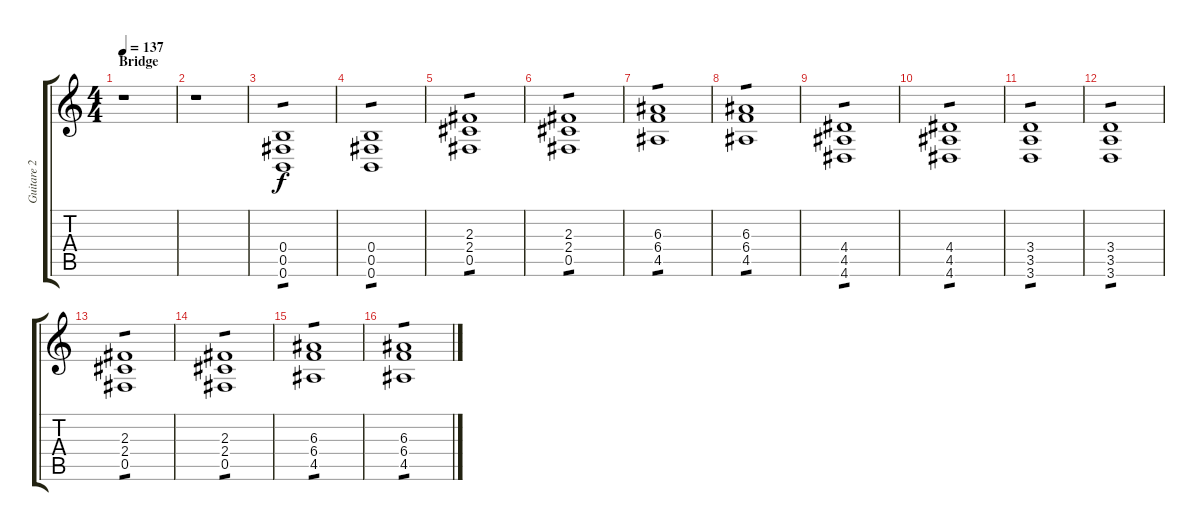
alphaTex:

\track ("Guitare 2" "Guitare 2") {instrument distortionguitar}
\staff {score tabs}
\tuning (Db4 Ab3 E3 B2 Gb2 B1) {hide}
\ts (4 4)
\section ("" "Bridge")
\tempo 137
\clef g2
\ks c
r.1{dy f} |
r.1 |
(0.4 0.5 0.6).1{tp 1} |
(0.4 0.5 0.6).1{tp 1} |
(2.3 2.4 0.5).1{tp 1} |
(2.3 2.4 0.5).1{tp 1} |
(6.3 6.4 4.5).1{tp 1} |
(6.3 6.4 4.5).1{tp 1} |
(4.4 4.5 4.6).1{tp 1} |
(4.4 4.5 4.6).1{tp 1} |
(3.4 3.5 3.6).1{tp 1} |
(3.4 3.5 3.6).1{tp 1} |
(2.3 2.4 0.5).1{tp 1} |
(2.3 2.4 0.5).1{tp 1} |
(6.3 6.4 4.5).1{tp 1} |
(6.3 6.4 4.5).1{tp 1}
